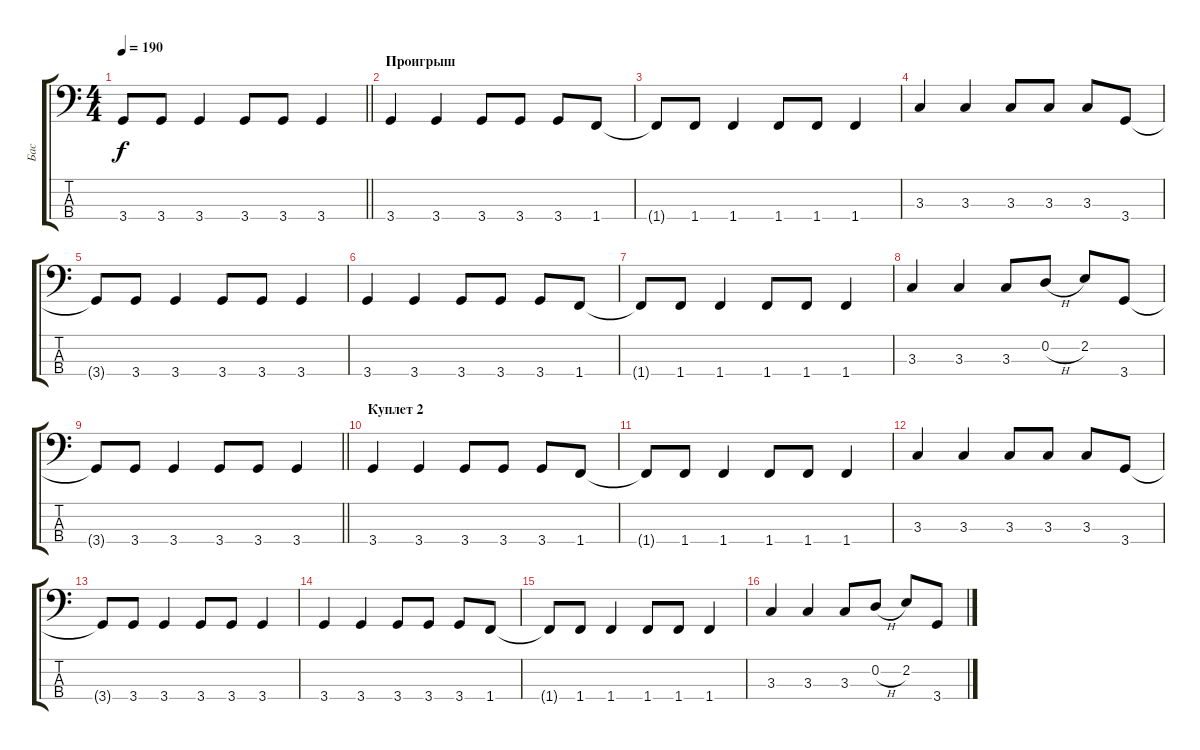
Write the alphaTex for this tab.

\track ("Бас" "Бас") {instrument electricbassfinger}
\staff {score tabs}
\tuning (G2 D2 A1 E1) {hide}
\ts (4 4)
\tempo 190
\clef f4
\barLineRight lightlight
\ks c
3.4{t}.8{dy f} 3.4.8 3.4.4 3.4.8 3.4.8 3.4.4 |
\section ("" "Проигрыш")
3.4.4 3.4.4 3.4.8 3.4.8 3.4.8 1.4.8 |
1.4{t}.8 1.4.8 1.4.4 1.4.8 1.4.8 1.4.4 |
3.3.4 3.3.4 3.3.8 3.3.8 3.3.8 3.4.8 |
3.4{t}.8 3.4.8 3.4.4 3.4.8 3.4.8 3.4.4 |
3.4.4 3.4.4 3.4.8 3.4.8 3.4.8 1.4.8 |
1.4{t}.8 1.4.8 1.4.4 1.4.8 1.4.8 1.4.4 |
3.3.4 3.3.4 3.3.8 0.2{h}.8 2.2.8 3.4.8 |
\barLineRight lightlight
3.4{t}.8 3.4.8 3.4.4 3.4.8 3.4.8 3.4.4 |
\section ("" "Куплет 2")
3.4.4 3.4.4 3.4.8 3.4.8 3.4.8 1.4.8 |
1.4{t}.8 1.4.8 1.4.4 1.4.8 1.4.8 1.4.4 |
3.3.4 3.3.4 3.3.8 3.3.8 3.3.8 3.4.8 |
3.4{t}.8 3.4.8 3.4.4 3.4.8 3.4.8 3.4.4 |
3.4.4 3.4.4 3.4.8 3.4.8 3.4.8 1.4.8 |
1.4{t}.8 1.4.8 1.4.4 1.4.8 1.4.8 1.4.4 |
3.3.4 3.3.4 3.3.8 0.2{h}.8 2.2.8 3.4.8
